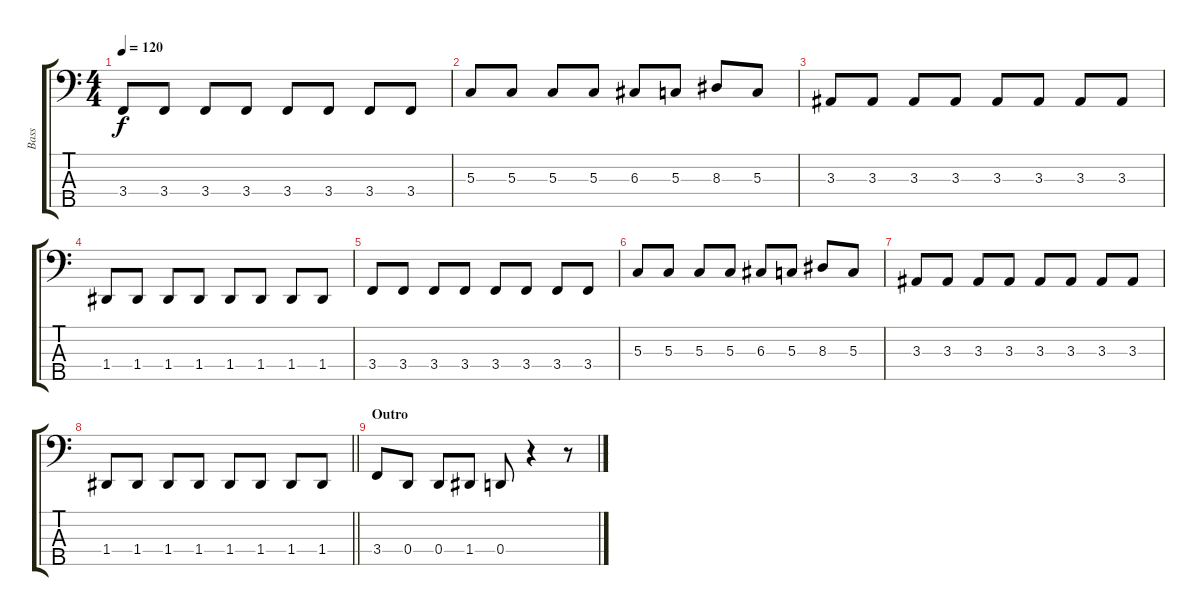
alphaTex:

\track ("Bass" "Bass") {instrument electricbassfinger}
\staff {score tabs}
\tuning (F2 C2 G1 D1 A0) {hide}
\ts (4 4)
\tempo 120
\clef f4
\ks c
3.4.8{dy f} 3.4.8 3.4.8 3.4.8 3.4.8 3.4.8 3.4.8 3.4.8 |
5.3.8 5.3.8 5.3.8 5.3.8 6.3.8 5.3.8 8.3.8 5.3.8 |
3.3.8 3.3.8 3.3.8 3.3.8 3.3.8 3.3.8 3.3.8 3.3.8 |
1.4.8 1.4.8 1.4.8 1.4.8 1.4.8 1.4.8 1.4.8 1.4.8 |
3.4.8 3.4.8 3.4.8 3.4.8 3.4.8 3.4.8 3.4.8 3.4.8 |
5.3.8 5.3.8 5.3.8 5.3.8 6.3.8 5.3.8 8.3.8 5.3.8 |
3.3.8 3.3.8 3.3.8 3.3.8 3.3.8 3.3.8 3.3.8 3.3.8 |
\barLineRight lightlight
1.4.8 1.4.8 1.4.8 1.4.8 1.4.8 1.4.8 1.4.8 1.4.8 |
\section ("" "Outro")
3.4.8 0.4.8 0.4.8 1.4.8 0.4.8 r.4 r.8
